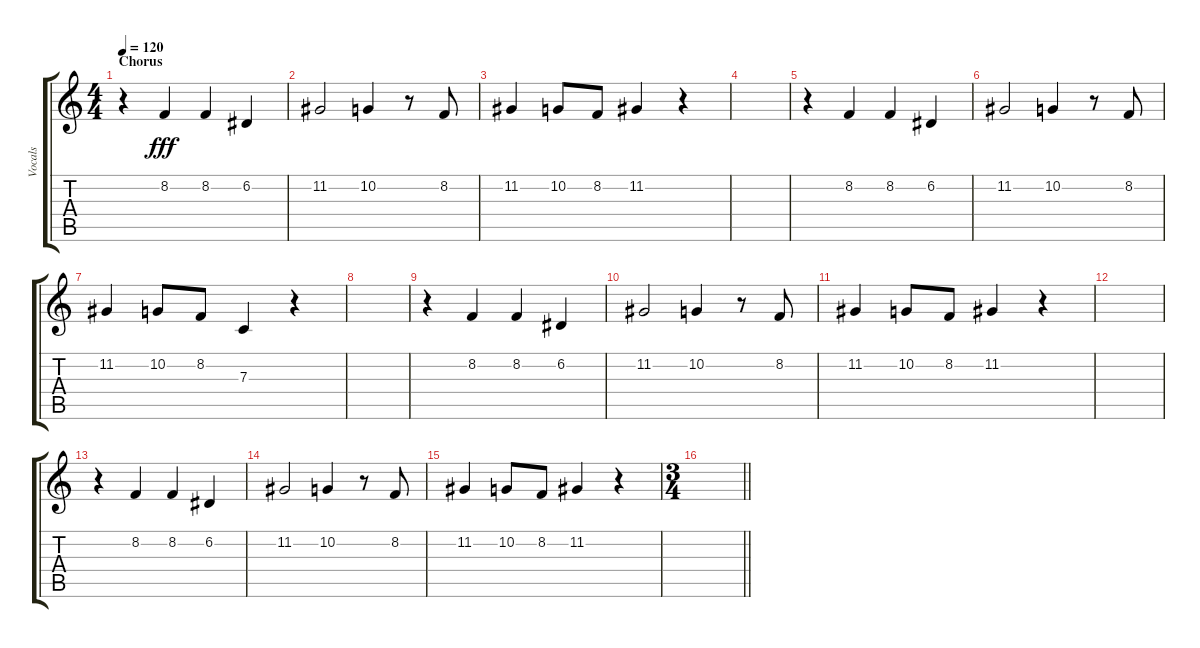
\track ("Vocals" "Vocals") {instrument voiceoohs}
\staff {score tabs}
\tuning (D4 A3 F3 C3 G2 C2) {hide}
\ts (4 4)
\section ("" "Chorus")
\tempo 120
\clef g2
\ks c
r.4{dy fff} 8.2.4 8.2.4 6.2.4 |
11.2.2 10.2.4 r.8 8.2.8 |
11.2.4 10.2.8 8.2.8 11.2.4 r.4 |
|
r.4 8.2.4 8.2.4 6.2.4 |
11.2.2 10.2.4 r.8 8.2.8 |
11.2.4 10.2.8 8.2.8 7.3.4 r.4 |
|
r.4 8.2.4 8.2.4 6.2.4 |
11.2.2 10.2.4 r.8 8.2.8 |
11.2.4 10.2.8 8.2.8 11.2.4 r.4 |
|
r.4 8.2.4 8.2.4 6.2.4 |
11.2.2 10.2.4 r.8 8.2.8 |
11.2.4 10.2.8 8.2.8 11.2.4 r.4 |
\ts (3 4)
\barLineRight lightlight
